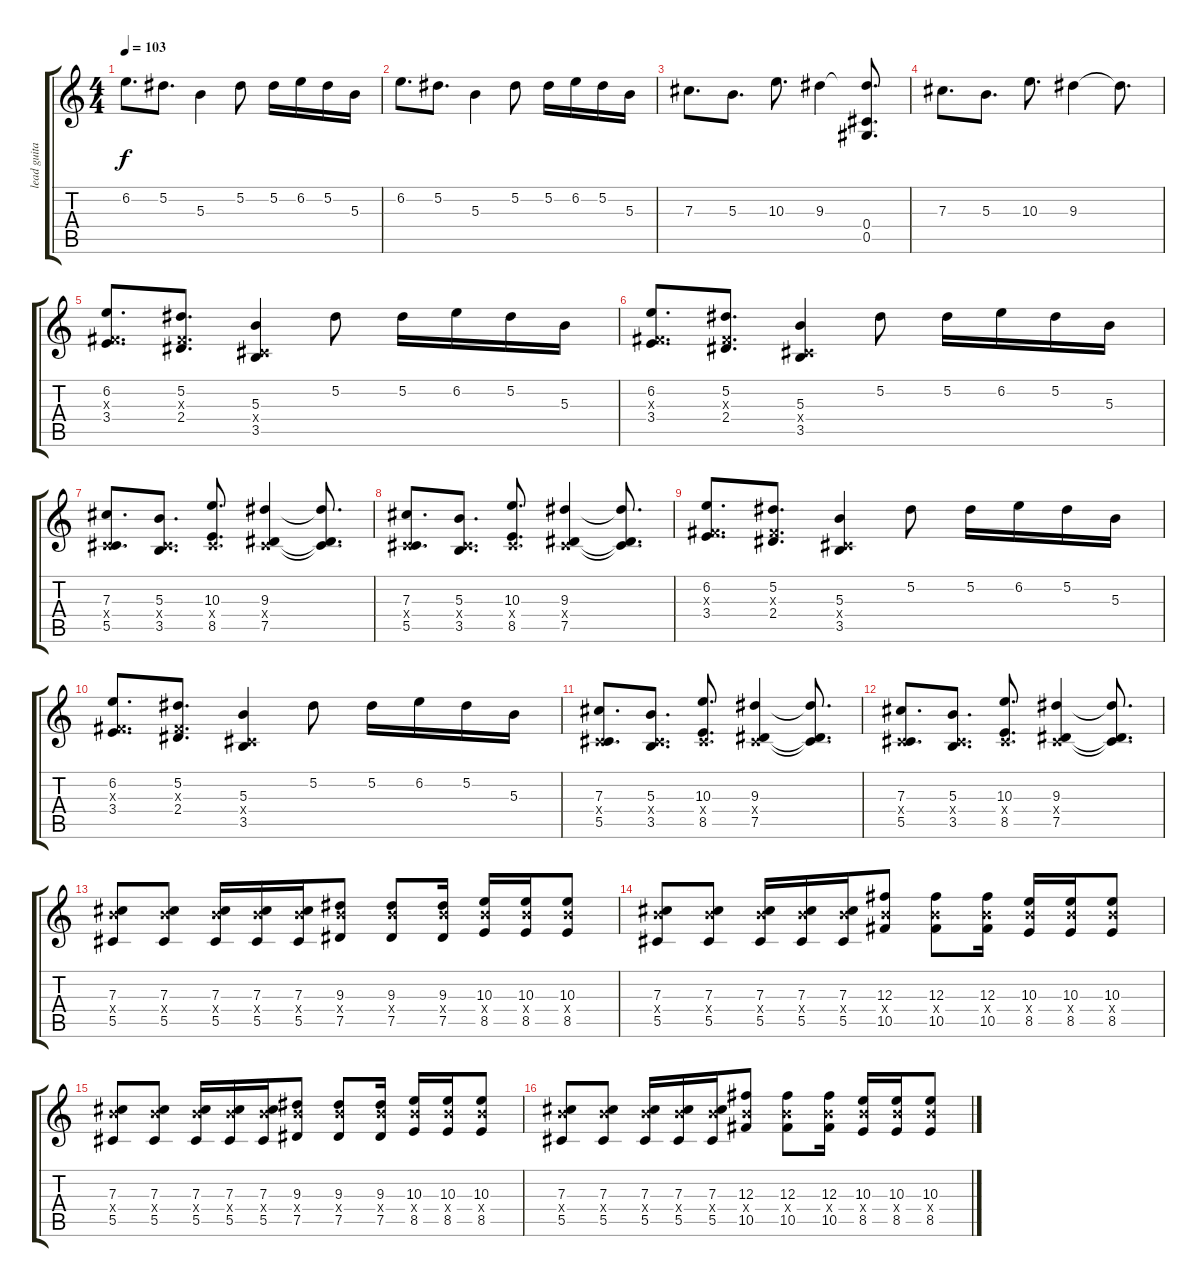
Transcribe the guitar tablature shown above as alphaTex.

\track ("lead guitar" "lead guita") {instrument distortionguitar}
\staff {score tabs}
\tuning (Eb4 Bb3 Gb3 Db3 Ab2 Db2) {hide}
\ts (4 4)
\tempo 103
\clef g2
\ks c
6.2.8{d dy f} 5.2.8{d} 5.3.4 5.2.8 5.2.16 6.2.16 5.2.16 5.3.16 |
6.2.8{d} 5.2.8{d} 5.3.4 5.2.8 5.2.16 6.2.16 5.2.16 5.3.16 |
7.3.8{d} 5.3.8{d} 10.3.8{d} 9.3.4 (9.3{t} 0.4 0.5).8{d} |
7.3.8{d} 5.3.8{d} 10.3.8{d} 9.3.4 9.3{t}.8{d} |
(6.2 0.3{x} 3.4).8{d} (5.2 0.3{x} 2.4).8{d} (5.3 0.4{x} 3.5).4 5.2.8 5.2.16 6.2.16 5.2.16 5.3.16 |
(6.2 0.3{x} 3.4).8{d} (5.2 0.3{x} 2.4).8{d} (5.3 0.4{x} 3.5).4 5.2.8 5.2.16 6.2.16 5.2.16 5.3.16 |
(7.3 0.4{x} 5.5).8{d} (5.3 0.4{x} 3.5).8{d} (10.3 0.4{x} 8.5).8{d} (9.3 0.4{x} 7.5).4 (9.3{t} 0.4{t} 7.5{t}).8{d} |
(7.3 0.4{x} 5.5).8{d} (5.3 0.4{x} 3.5).8{d} (10.3 0.4{x} 8.5).8{d} (9.3 0.4{x} 7.5).4 (9.3{t} 0.4{t} 7.5{t}).8{d} |
(6.2 0.3{x} 3.4).8{d} (5.2 0.3{x} 2.4).8{d} (5.3 0.4{x} 3.5).4 5.2.8 5.2.16 6.2.16 5.2.16 5.3.16 |
(6.2 0.3{x} 3.4).8{d} (5.2 0.3{x} 2.4).8{d} (5.3 0.4{x} 3.5).4 5.2.8 5.2.16 6.2.16 5.2.16 5.3.16 |
(7.3 0.4{x} 5.5).8{d} (5.3 0.4{x} 3.5).8{d} (10.3 0.4{x} 8.5).8{d} (9.3 0.4{x} 7.5).4 (9.3{t} 0.4{t} 7.5{t}).8{d} |
(7.3 0.4{x} 5.5).8{d} (5.3 0.4{x} 3.5).8{d} (10.3 0.4{x} 8.5).8{d} (9.3 0.4{x} 7.5).4 (9.3{t} 0.4{t} 7.5{t}).8{d} |
(7.3 10.4{x} 5.5).8 (7.3 10.4{x} 5.5).8 (7.3 10.4{x} 5.5).16 (7.3 10.4{x} 5.5).16 (7.3 10.4{x} 5.5).16 (9.3 10.4{x} 7.5).8 (9.3 10.4{x} 7.5).8 (9.3 10.4{x} 7.5).16 (10.3 10.4{x} 8.5).16 (10.3 10.4{x} 8.5).16 (10.3 10.4{x} 8.5).8 |
(7.3 10.4{x} 5.5).8 (7.3 10.4{x} 5.5).8 (7.3 10.4{x} 5.5).16 (7.3 10.4{x} 5.5).16 (7.3 10.4{x} 5.5).16 (12.3 10.4{x} 10.5).8 (12.3 10.4{x} 10.5).8 (12.3 10.4{x} 10.5).16 (10.3 10.4{x} 8.5).16 (10.3 10.4{x} 8.5).16 (10.3 10.4{x} 8.5).8 |
(7.3 10.4{x} 5.5).8 (7.3 10.4{x} 5.5).8 (7.3 10.4{x} 5.5).16 (7.3 10.4{x} 5.5).16 (7.3 10.4{x} 5.5).16 (9.3 10.4{x} 7.5).8 (9.3 10.4{x} 7.5).8 (9.3 10.4{x} 7.5).16 (10.3 10.4{x} 8.5).16 (10.3 10.4{x} 8.5).16 (10.3 10.4{x} 8.5).8 |
(7.3 10.4{x} 5.5).8 (7.3 10.4{x} 5.5).8 (7.3 10.4{x} 5.5).16 (7.3 10.4{x} 5.5).16 (7.3 10.4{x} 5.5).16 (12.3 10.4{x} 10.5).8 (12.3 10.4{x} 10.5).8 (12.3 10.4{x} 10.5).16 (10.3 10.4{x} 8.5).16 (10.3 10.4{x} 8.5).16 (10.3 10.4{x} 8.5).8
